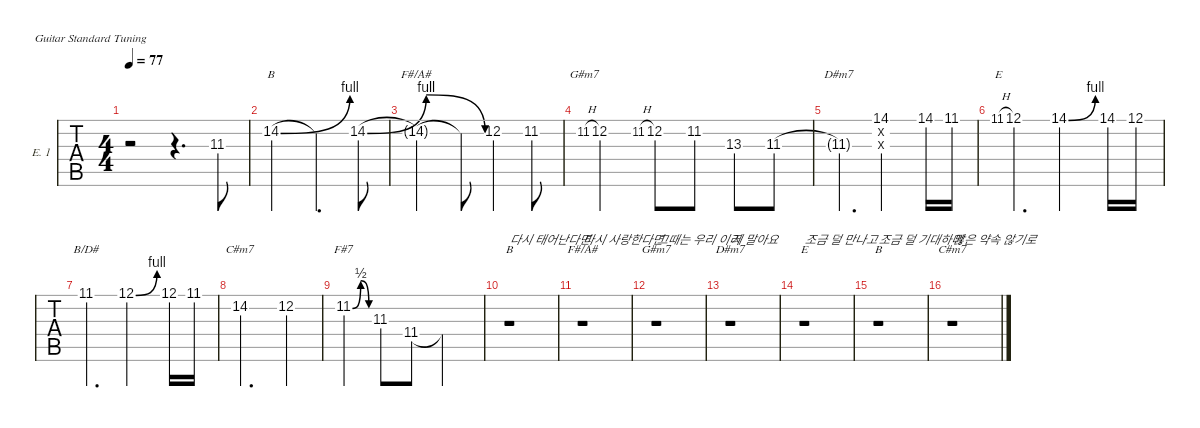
\defaultSystemsLayout 4
\hideDynamics
\bracketExtendMode nobrackets
\firstSystemTrackNameOrientation horizontal
\track ("Distortion Guitar" "E. 1") {defaultSystemsLayout 4 instrument distortionguitar}
\staff {tabs}
\tuning (E4 B3 G3 D3 A2 E2)
\chord ("B" 2 4 4 4 2 x) {showdiagram false showfingering false barre 2}
\chord ("F#/A#" 2 2 3 2 4 2) {showdiagram false showfingering false barre (2 2 2)}
\chord ("G#m7" 11 12 13 13 11 x) {firstfret 11 showdiagram false showfingering false barre 11}
\chord ("D#m7" 6 7 8 8 6 x) {firstfret 6 showdiagram false showfingering false barre 6}
\chord ("E" 0 0 1 2 2 0) {showdiagram false showfingering false}
\chord ("B/D#" 2 4 4 4 2 x) {showdiagram false showfingering false barre 2}
\chord ("C#m7" 4 5 4 6 4 x) {firstfret 4 showdiagram false showfingering false barre (4 4)}
\chord ("F#7" 2 2 3 2 4 2) {showdiagram false showfingering false barre (2 2 2)}
\ts (4 4)
\tempo 77
\clef g2
\ks c
r.2{dy mf instrument distortionguitar} r.4{d} 11.3{acc #}.8 |
14.2{be (bend 0 0 15 4) acc #}.2{ch "B"} 14.2{t}.4{d} 14.2{be (bendrelease 0 0 6.6 4 15 4 21.599999999999998 0) acc #}.8 |
14.2{t acc #}.2{ch "F#/A#"} 14.2{t acc #}.8 12.2.4 11.2{acc #}.8 |
11.2{h acc #}.8{ch "G#m7" gr onbeat} 12.2.2 11.2{h acc #}.8{gr onbeat} 12.2.8 11.2{acc #}.8 13.3{acc #}.8 11.3{acc #}.8 |
11.3{t acc #}.4{d ch "D#m7"} (14.1{acc #} 0.2{x} 0.3{x}).2 14.1{acc #}.16 11.1{acc #}.16 |
11.1{h acc #}.8{ch "E" gr onbeat} 12.1.4{d} 14.1{be (bend 0 0 15 4) acc #}.2 14.1{acc #}.16 12.1.16 |
11.1{acc #}.4{d ch "B/D#"} 12.1{be (bend 0 0 15 4)}.2 12.1.16 11.1{acc #}.16 |
14.2{acc #}.2{d ch "C#m7"} 12.2.4 |
11.2{be (bendrelease 0 0 10.799999999999999 2 20.4 2 30 0) acc #}.4{ch "F#7"} 11.3{acc #}.8 11.4{acc #}.8 11.4{t acc #}.2 |
r.1{ch "B" txt "다시 태어난다면"} |
r.1{ch "F#/A#" txt "다시 사랑한다면"} |
r.1{ch "G#m7" txt "그때는 우리 이러"} |
r.1{ch "D#m7" txt "지 말아요"} |
r.1{ch "E" txt "조금 덜 만나고"} |
r.1{ch "B" txt "조금 덜 기대하며"} |
r.1{ch "C#m7" txt "많은 약속 않기로"}
